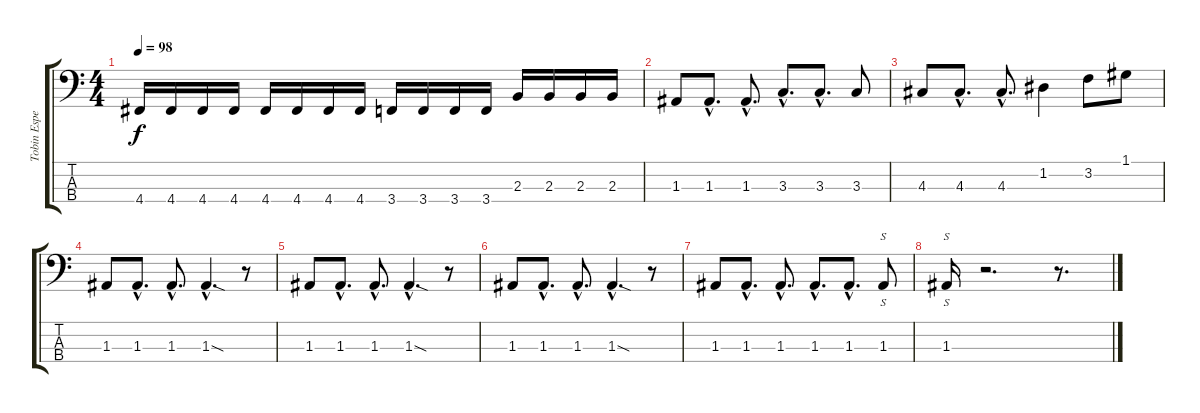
\track ("Tobin Esperance - Bass" "Tobin Espe") {instrument electricbassfinger}
\staff {score tabs}
\tuning (G2 D2 A1 D1) {hide}
\ts (4 4)
\tempo 98
\clef f4
\ks c
4.4.16{dy f} 4.4.16 4.4.16 4.4.16 4.4.16 4.4.16 4.4.16 4.4.16 3.4.16 3.4.16 3.4.16 3.4.16 2.3.16 2.3.16 2.3.16 2.3.16 |
1.3.8 1.3{hac}.8{d} 1.3{hac}.8{d} 3.3{hac}.8{d} 3.3{hac}.8{d} 3.3.8 |
4.3.8 4.3{hac}.8{d} 4.3{hac}.8{d} 1.2.4 3.2.8 1.1.8 |
1.3.8 1.3{hac}.8{d} 1.3{hac}.8{d} 1.3{sod hac}.4{d} r.8 |
1.3.8 1.3{hac}.8{d} 1.3{hac}.8{d} 1.3{sod hac}.4{d} r.8 |
1.3.8 1.3{hac}.8{d} 1.3{hac}.8{d} 1.3{sod hac}.4{d} r.8 |
1.3.8 1.3{hac}.8{d} 1.3{hac}.8{d} 1.3{hac}.8{d} 1.3{hac}.8{d} 1.3.8{s} |
1.3.16{s} r.2{d} r.8{d}
